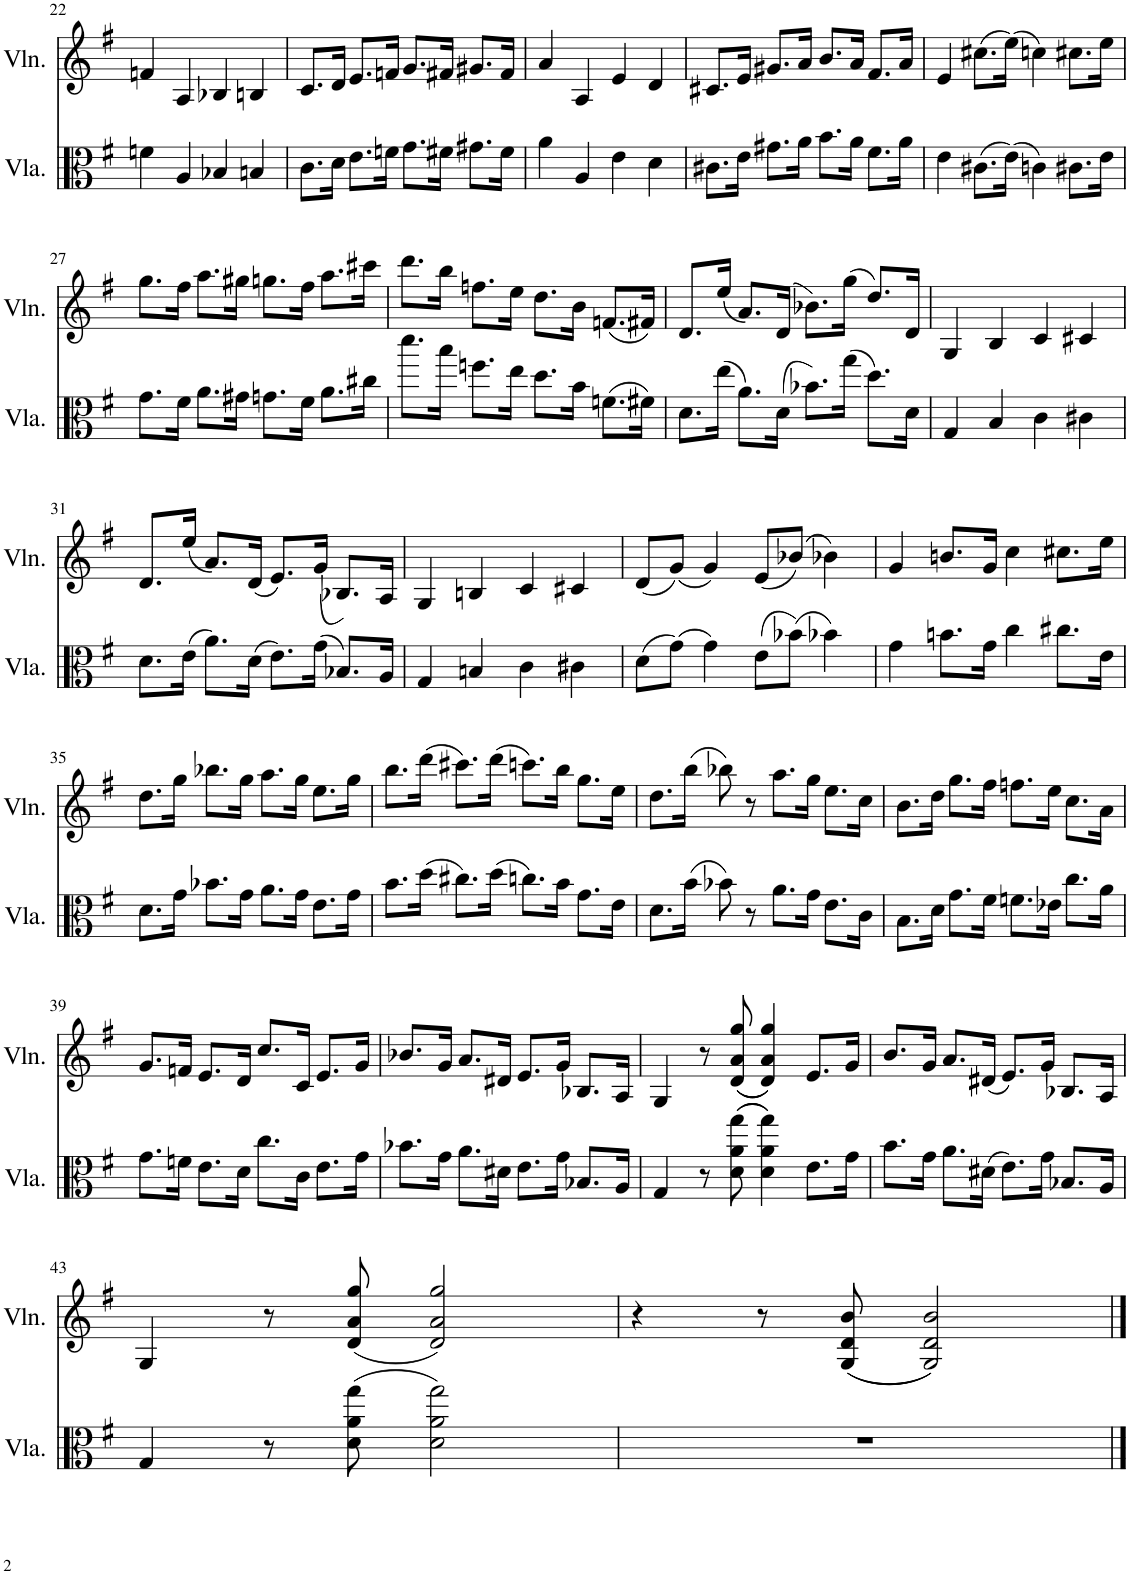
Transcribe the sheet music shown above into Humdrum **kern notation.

**kern	**kern
*part2	*part1
*staff2	*staff1
*I"Viola	*I"Violin
*I'Vla.	*I'Vln.
!!LO:PB:g=z
*clefC3	*clefG2
*k[f#]	*k[f#]
*M4/4	*M4/4
=22	=22
4fn\	4fn/
4A/	4A/
4B-X/	4B-X/
4Bn/	4Bn/
=23	=23
8.c\L	8.c/L
16d\Jk	16d/Jk
8.e\L	8.e/L
16fn\Jk	16fn/Jk
8.g\L	8.g/L
16f#X\Jk	16f#X/Jk
8.g#X\L	8.g#X/L
16f#\Jk	16f#/Jk
=24	=24
4a\	4a/
4A/	4A/
4e\	4e/
4d\	4d/
=25	=25
8.c#X\L	8.c#X/L
16e\Jk	16e/Jk
8.g#X\L	8.g#X/L
16a\Jk	16a/Jk
8.b\L	8.b/L
16a\Jk	16a/Jk
8.f#\L	8.f#/L
16a\Jk	16a/Jk
=26	=26
4e\	4e/
(8.c#X\L	(8.cc#X\L
(16e\Jk)	(16ee\Jk)
4cn\)	4ccn\)
8.c#X\L	8.cc#X\L
16e\Jk	16ee\Jk
!!LO:LB:g=z
=27	=27
8.g\L	8.gg\L
16f#\Jk	16ff#\Jk
8.a\L	8.aa\L
16g#X\Jk	16gg#X\Jk
8.gn\L	8.ggn\L
16f#\Jk	16ff#\Jk
8.a\L	8.aa\L
16cc#X\Jk	16ccc#X\Jk
=28	=28
8.ddd\L	8.ddd\L
16bb\Jk	16bb\Jk
8.ffn\L	8.ffn\L
16ee\Jk	16ee\Jk
8.dd\L	8.dd\L
16b\Jk	16b\Jk
(8.fn\L	(8.fn/L
16f#X\Jk)	16f#X/Jk)
=29	=29
8.d\L	8.d/L
(16ee\Jk	(16ee/Jk
8.a\L)	8.a/L)
(16d\Jk	(16d/Jk
8.b-X\L)	8.b-X\L)
(16gg\Jk	(16gg\Jk
8.dd\L)	8.dd/L)
16d\Jk	16d/Jk
=30	=30
4G/	4G/
4B/	4B/
4c\	4c/
4c#X\	4c#X/
!!LO:LB:g=z
=31	=31
8.d\L	8.d/L
(16e\Jk	(16ee/Jk
8.a\L)	8.a/L)
(16d\Jk	(16d/Jk
8.e\L)	8.e/L)
(16g\Jk	(16g/Jk
8.B-X/L)	8.B-X/L)
16A/Jk	16A/Jk
=32	=32
4G/	4G/
4Bn/	4Bn/
4c\	4c/
4c#X\	4c#X/
=33	=33
(8d\L	(8d/L
(8g\J)	(8g/J)
4g\)	4g/)
(8e\L	(8e/L
(8b-X\J)	(8b-X/J)
4b-X\)	4b-X\)
=34	=34
4g\	4g/
8.bn\L	8.bn/L
16g\Jk	16g/Jk
4cc\	4cc\
8.cc#X\L	8.cc#X\L
16e\Jk	16ee\Jk
!!LO:LB:g=z
=35	=35
8.d\L	8.dd\L
16g\Jk	16gg\Jk
8.b-X\L	8.bb-X\L
16g\Jk	16gg\Jk
8.a\L	8.aa\L
16g\Jk	16gg\Jk
8.e\L	8.ee\L
16g\Jk	16gg\Jk
=36	=36
8.b\L	8.bb\L
(16dd\Jk	(16ddd\Jk
8.cc#X\L)	8.ccc#X\L)
(16dd\Jk	(16ddd\Jk
8.ccn\L)	8.cccn\L)
16b\Jk	16bb\Jk
8.g\L	8.gg\L
16e\Jk	16ee\Jk
=37	=37
8.d\L	8.dd\L
(16b\Jk	(16bb\Jk
8b-X\)	8bb-X\)
8r	8r
8.a\L	8.aa\L
16g\Jk	16gg\Jk
8.e\L	8.ee\L
16c\Jk	16cc\Jk
=38	=38
8.B\L	8.b\L
16d\Jk	16dd\Jk
8.g\L	8.gg\L
16f#\Jk	16ff#\Jk
8.fn\L	8.ffn\L
16e-X\Jk	16ee\Jk
8.cc\L	8.cc\L
16a\Jk	16a\Jk
!!LO:LB:g=z
=39	=39
8.g\L	8.g/L
16fn\Jk	16fn/Jk
8.e\L	8.e/L
16d\Jk	16d/Jk
8.cc\L	8.cc/L
16c\Jk	16c/Jk
8.e\L	8.e/L
16g\Jk	16g/Jk
=40	=40
8.b-X\L	8.b-X/L
16g\Jk	16g/Jk
8.a\L	8.a/L
16d#X\Jk	16d#X/Jk
8.e\L	8.e/L
16g\Jk	16g/Jk
8.B-X/L	8.B-X/L
16A/Jk	16A/Jk
=41	=41
4G/	4G/
8r	8r
((8d\ 8a\ 8gg\	((8d/ 8a/ 8gg/
4d\ 4a\ 4gg\))	4d/ 4a/ 4gg/))
8.e\L	8.e/L
16g\Jk	16g/Jk
=42	=42
8.b\L	8.b/L
16g\Jk	16g/Jk
8.a\L	8.a/L
(16d#X\Jk	(16d#X/Jk
8.e\L)	8.e/L)
16g\Jk	16g/Jk
8.B-X/L	8.B-X/L
16A/Jk	16A/Jk
!!LO:LB:g=z
=43	=43
4G/	4G/
8r	8r
(8d\ 8a\ 8gg\	(8d/ 8a/ 8gg/
2d\ 2a\ 2gg\)	2d/ 2a/ 2gg/)
=44	=44
1r	4r
.	8r
.	((8G/ 8d/ 8b/
.	2G/ 2d/ 2b/))
==	==
*-	*-
